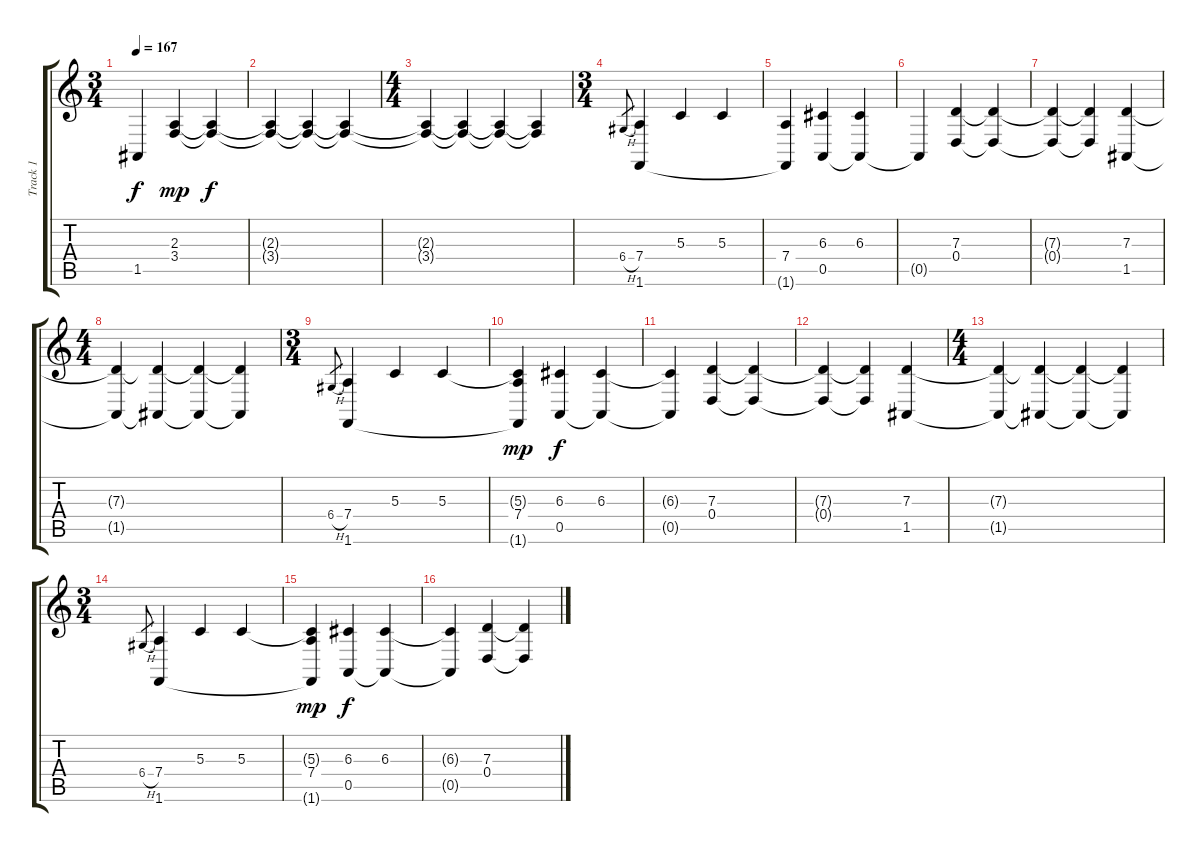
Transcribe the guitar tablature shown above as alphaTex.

\track ("Track 1" "Track 1") {instrument brightacousticpiano}
\staff {score tabs}
\tuning (E4 B3 G3 D3 A2 E2) {hide}
\ts (3 4)
\tempo 167
\clef g2
\ks c
1.5.4{dy f} (2.3 3.4).4{dy mp} (2.3{t} 3.4{t}).4{dy f} |
(2.3{t} 3.4{t}).4 (2.3{t} 3.4{t}).4 (2.3{t} 3.4{t}).4 |
\ts (4 4)
(2.3{t} 3.4{t}).4 (2.3{t} 3.4{t}).4 (2.3{t} 3.4{t}).4 (2.3{t} 3.4{t}).4 |
\ts (3 4)
6.4{h}.8{gr} (7.4 1.6).4 5.3.4 5.3.4 |
(7.4 1.6{t}).4 (6.3 0.5).4 (6.3 0.5{t}).4 |
0.5{t}.4 (7.3 0.4).4 (7.3{t} 0.4{t}).4 |
(7.3{t} 0.4{t}).4 (7.3{t} 0.4{t}).4 (7.3 1.5).4 |
\ts (4 4)
(7.3{t} 1.5{t}).4 (7.3{t} 1.5{t}).4 (7.3{t} 1.5{t}).4 (7.3{t} 1.5{t}).4 |
\ts (3 4)
6.4{h}.8{gr} (7.4 1.6).4 5.3.4 5.3.4 |
(5.3{t} 7.4 1.6{t}).4{dy mp} (6.3 0.5).4{dy f} (6.3 0.5{t}).4 |
(6.3{t} 0.5{t}).4 (7.3 0.4).4 (7.3{t} 0.4{t}).4 |
(7.3{t} 0.4{t}).4 (7.3{t} 0.4{t}).4 (7.3 1.5).4 |
\ts (4 4)
(7.3{t} 1.5{t}).4 (7.3{t} 1.5{t}).4 (7.3{t} 1.5{t}).4 (7.3{t} 1.5{t}).4 |
\ts (3 4)
6.4{h}.8{gr} (7.4 1.6).4 5.3.4 5.3.4 |
(5.3{t} 7.4 1.6{t}).4{dy mp} (6.3 0.5).4{dy f} (6.3 0.5{t}).4 |
(6.3{t} 0.5{t}).4 (7.3 0.4).4 (7.3{t} 0.4{t}).4
